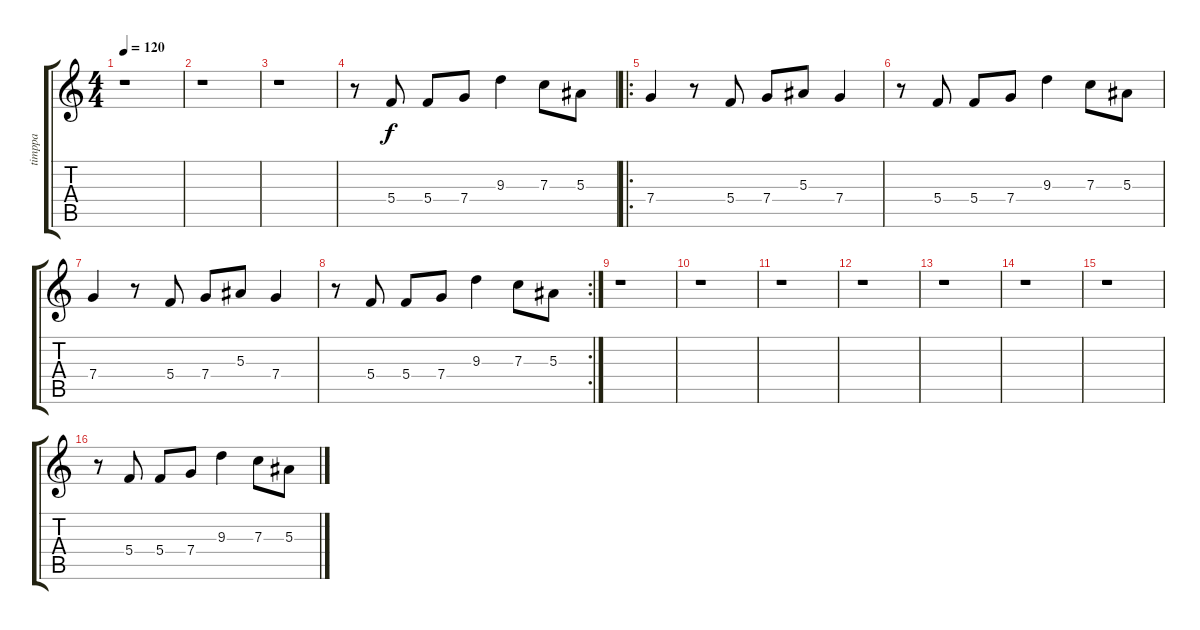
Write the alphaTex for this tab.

\track ("timppa" "timppa") {instrument overdrivenguitar}
\staff {score tabs}
\tuning (D4 A3 F3 C3 G2 D2) {hide}
\ts (4 4)
\tempo 120
\clef g2
\ks c
r.1{dy f} |
r.1 |
r.1 |
r.8 5.4.8 5.4.8 7.4.8 9.3.4 7.3.8 5.3.8 |
\ro
7.4.4 r.8 5.4.8 7.4.8 5.3.8 7.4.4 |
r.8 5.4.8 5.4.8 7.4.8 9.3.4 7.3.8 5.3.8 |
7.4.4 r.8 5.4.8 7.4.8 5.3.8 7.4.4 |
\rc 2
r.8 5.4.8 5.4.8 7.4.8 9.3.4 7.3.8 5.3.8 |
r.1 |
r.1 |
r.1 |
r.1 |
r.1 |
r.1 |
r.1 |
r.8 5.4.8 5.4.8 7.4.8 9.3.4 7.3.8 5.3.8
